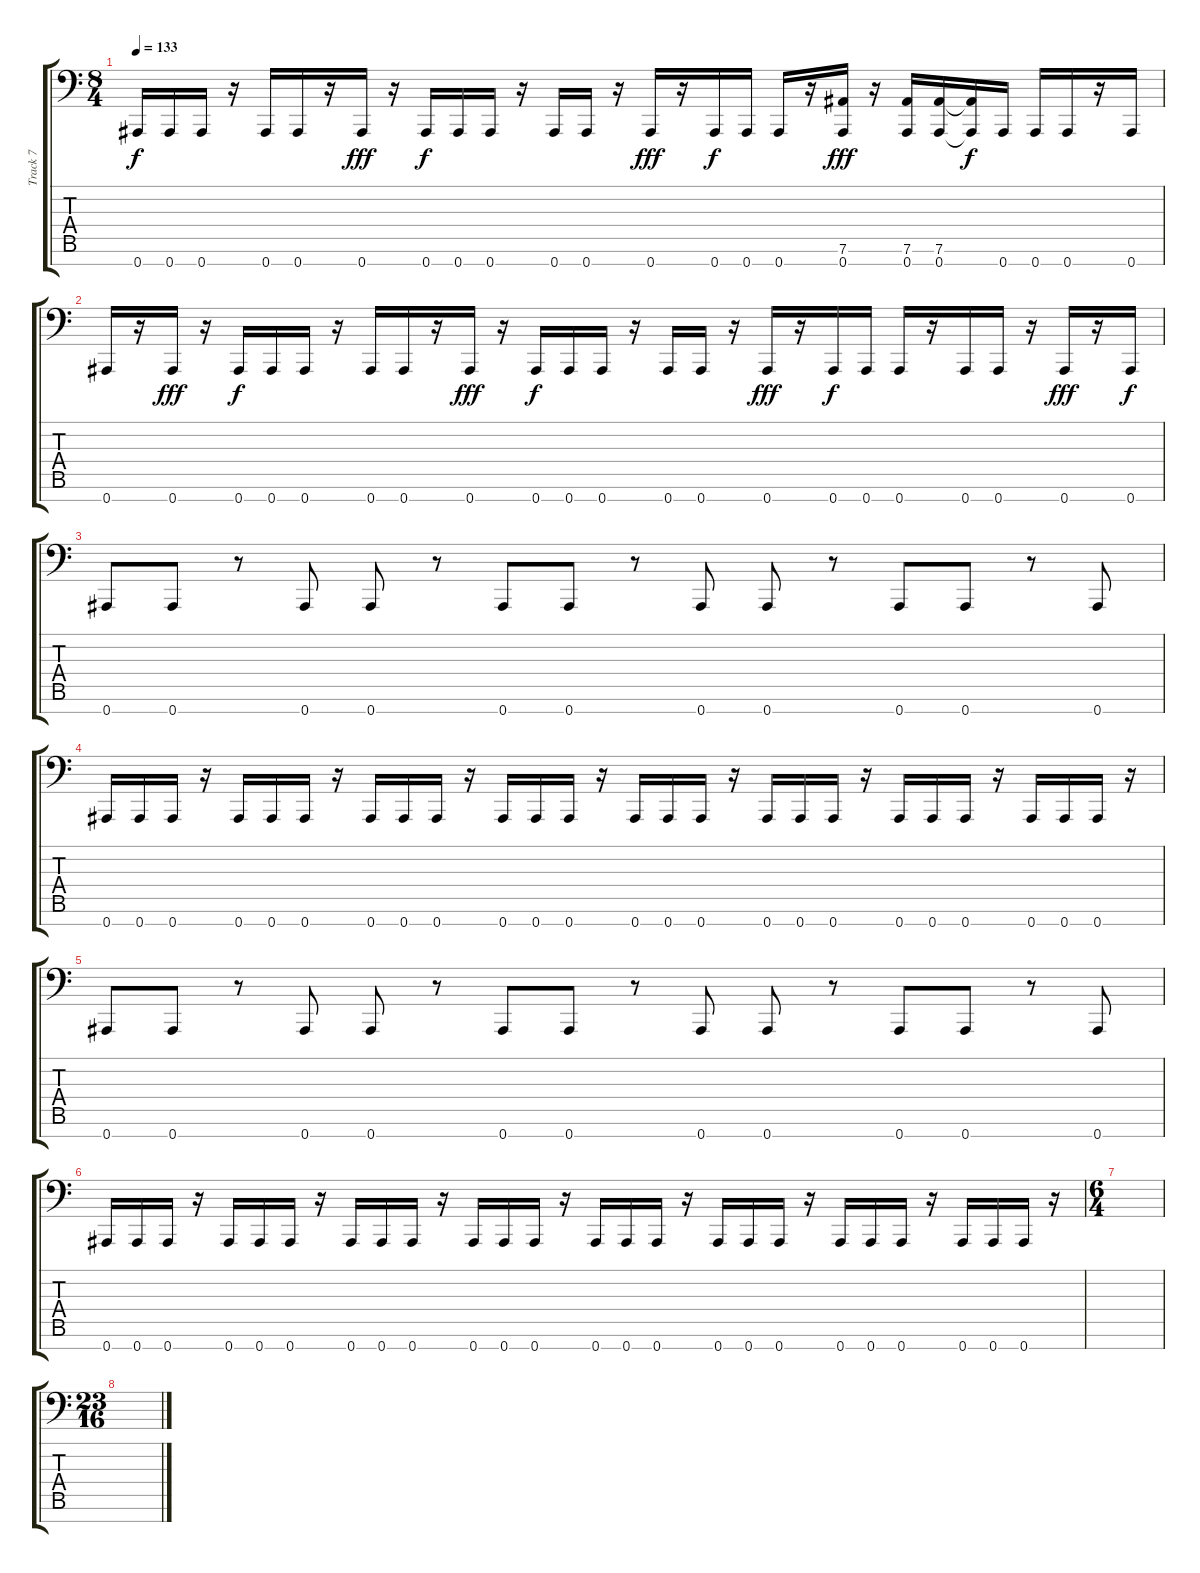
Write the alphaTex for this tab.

\track ("Track 7" "Track 7") {instrument electricbasspick}
\staff {score tabs}
\tuning (Eb4 Bb3 Ab2 Eb1 Ab1 Eb1 Bb0) {hide}
\ts (8 4)
\tempo 133
\clef f4
\ks c
0.7.16{dy f} 0.7.16 0.7.16 r.16 0.7.16 0.7.16 r.16 0.7.16{dy fff} r.16 0.7.16{dy f} 0.7.16 0.7.16 r.16 0.7.16 0.7.16 r.16 0.7.16{dy fff} r.16 0.7.16{dy f} 0.7.16 0.7.16 r.16 (7.6 0.7).16{dy fff} r.16 (7.6 0.7).16 (7.6 0.7).16 (7.6{t} 0.7{t}).16{dy f} 0.7.16 0.7.16 0.7.16 r.16 0.7.16 |
0.7.16 r.16 0.7.16{dy fff} r.16 0.7.16{dy f} 0.7.16 0.7.16 r.16 0.7.16 0.7.16 r.16 0.7.16{dy fff} r.16 0.7.16{dy f} 0.7.16 0.7.16 r.16 0.7.16 0.7.16 r.16 0.7.16{dy fff} r.16 0.7.16{dy f} 0.7.16 0.7.16 r.16 0.7.16 0.7.16 r.16 0.7.16{dy fff} r.16 0.7.16{dy f} |
0.7.8 0.7.8 r.8 0.7.8 0.7.8 r.8 0.7.8 0.7.8 r.8 0.7.8 0.7.8 r.8 0.7.8 0.7.8 r.8 0.7.8 |
0.7.16 0.7.16 0.7.16 r.16 0.7.16 0.7.16 0.7.16 r.16 0.7.16 0.7.16 0.7.16 r.16 0.7.16 0.7.16 0.7.16 r.16 0.7.16 0.7.16 0.7.16 r.16 0.7.16 0.7.16 0.7.16 r.16 0.7.16 0.7.16 0.7.16 r.16 0.7.16 0.7.16 0.7.16 r.16 |
0.7.8 0.7.8 r.8 0.7.8 0.7.8 r.8 0.7.8 0.7.8 r.8 0.7.8 0.7.8 r.8 0.7.8 0.7.8 r.8 0.7.8 |
0.7.16 0.7.16 0.7.16 r.16 0.7.16 0.7.16 0.7.16 r.16 0.7.16 0.7.16 0.7.16 r.16 0.7.16 0.7.16 0.7.16 r.16 0.7.16 0.7.16 0.7.16 r.16 0.7.16 0.7.16 0.7.16 r.16 0.7.16 0.7.16 0.7.16 r.16 0.7.16 0.7.16 0.7.16 r.16 |
\ts (6 4)
|
\ts (23 16)
